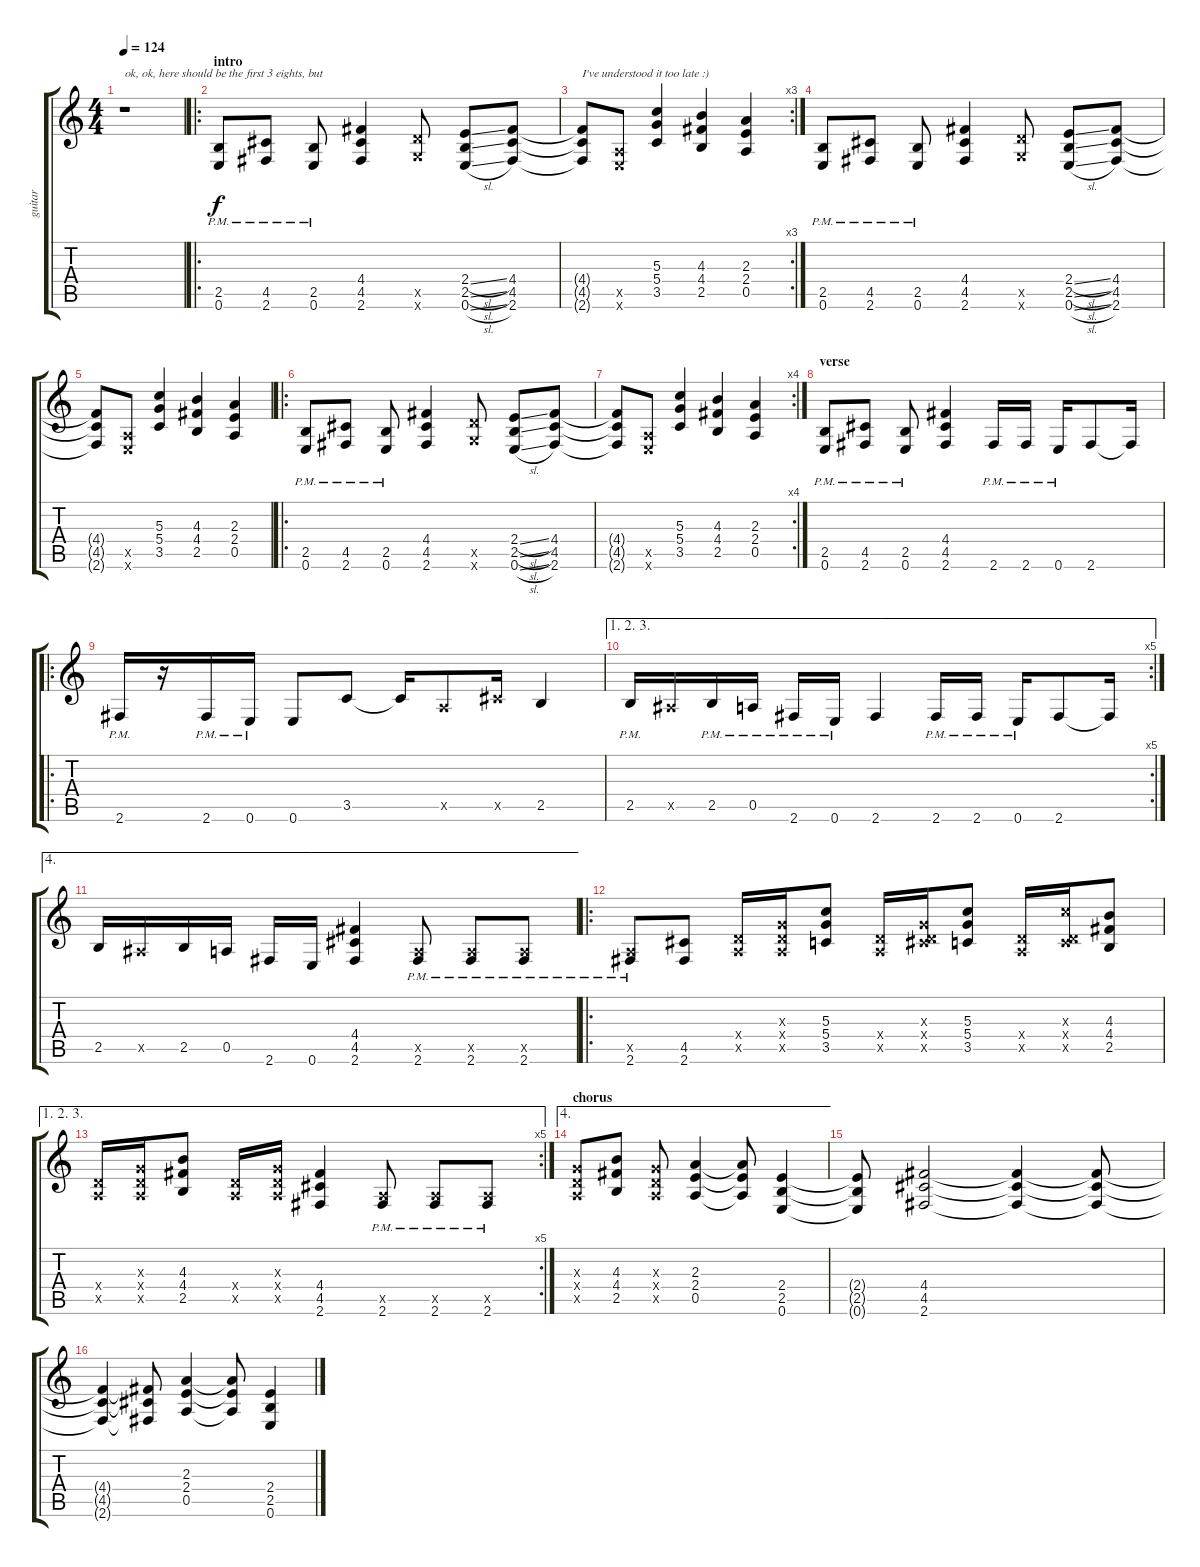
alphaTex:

\track ("guitar" "guitar") {instrument distortionguitar}
\staff {score tabs}
\tuning (E4 B3 G3 D3 A2 E2) {hide}
\ts (4 4)
\tempo 124
\clef g2
\ks c
r.1{txt "ok, ok, here should be the first 3 eights, but " dy f instrument distortionguitar} |
\ro
\section ("" "intro")
(2.5{pm} 0.6{pm}).8 (4.5{pm} 2.6{pm}).8 (2.5{pm} 0.6{pm}).8 (4.4 4.5 2.6).4 (5.5{x} 3.6{x}).8 (2.4{sl} 2.5{sl} 0.6{sl}).8 (4.4 4.5 2.6).8 |
\rc 3
(4.4{t} 4.5{t} 2.6{t}).8{txt "I've understood it too late :)"} (0.5{x} 0.6{x}).8 (5.3 5.4 3.5).4 (4.3 4.4 2.5).4 (2.3 2.4 0.5).4 |
(2.5{pm} 0.6{pm}).8 (4.5{pm} 2.6{pm}).8 (2.5{pm} 0.6{pm}).8 (4.4 4.5 2.6).4 (5.5{x} 3.6{x}).8 (2.4{sl} 2.5{sl} 0.6{sl}).8 (4.4 4.5 2.6).8 |
(4.4{t} 4.5{t} 2.6{t}).8 (0.5{x} 0.6{x}).8 (5.3 5.4 3.5).4 (4.3 4.4 2.5).4 (2.3 2.4 0.5).4 |
\ro
(2.5{pm} 0.6{pm}).8 (4.5{pm} 2.6{pm}).8 (2.5{pm} 0.6{pm}).8 (4.4 4.5 2.6).4 (5.5{x} 3.6{x}).8 (2.4{sl} 2.5{sl} 0.6{sl}).8 (4.4 4.5 2.6).8 |
\rc 4
(4.4{t} 4.5{t} 2.6{t}).8 (0.5{x} 0.6{x}).8 (5.3 5.4 3.5).4 (4.3 4.4 2.5).4 (2.3 2.4 0.5).4 |
\section ("" "verse")
(2.5{pm} 0.6{pm}).8 (4.5{pm} 2.6{pm}).8 (2.5{pm} 0.6{pm}).8 (4.4 4.5 2.6).4 2.6{pm}.16 2.6{pm}.16 0.6{pm}.16 2.6.8 2.6{t}.16 |
\ro
2.6{pm}.16 r.16 2.6{pm}.16 0.6{pm}.16 0.6.8 3.5.8 3.5{t}.16 0.5{x}.8 4.5{x}.16 2.5.4 |
\ae (1 2 3)
\rc 5
2.5{pm}.16 1.5{x}.16 2.5{pm}.16 0.5{pm}.16 2.6{pm}.16 0.6{pm}.16 2.6.4 2.6{pm}.16 2.6{pm}.16 0.6{pm}.16 2.6.8 2.6{t}.16 |
\ae 4
2.5.16 1.5{x}.16 2.5.16 0.5.16 2.6.16 0.6.16 (4.4 4.5 2.6).4 (0.5{x} 2.6{pm}).8 (0.5{x} 2.6{pm}).8 (0.5{x} 2.6{pm}).8 |
\ro
(0.5{x} 2.6{pm}).8 (4.5 2.6).8 (0.4{x} 0.5{x}).16 (0.3{x} 0.4{x} 0.5{x}).16 (5.3 5.4 3.5).8 (0.4{x} 0.5{x}).16 (0.3{x} 0.4{x} 4.5{x}).16 (5.3 5.4 3.5).8 (0.4{x} 0.5{x}).16 (5.3{x} 0.4{x} 3.5{x}).16 (4.3 4.4 2.5).8 |
\ae (1 2 3)
\rc 5
(0.4{x} 0.5{x}).16 (0.3{x} 0.4{x} 0.5{x}).16 (4.3 4.4 2.5).8 (0.4{x} 0.5{x}).16 (0.3{x} 0.4{x} 0.5{x}).16 (4.4 4.5 2.6).4 (0.5{x} 2.6{pm}).8 (0.5{x} 2.6{pm}).8 (0.5{x} 2.6{pm}).8 |
\ae 4
\section ("" "chorus")
(0.3{x} 0.4{x} 0.5{x}).8 (4.3 4.4 2.5).8 (0.3{x} 0.4{x} 0.5{x}).8 (2.3 2.4 0.5).4 (2.3{t} 2.4{t} 0.5{t}).8 (2.4 2.5 0.6).4 |
(2.4{t} 2.5{t} 0.6{t}).8 (4.4 4.5 2.6).2 (4.4{t} 4.5{t} 2.6{t}).4 (4.4{t} 4.5{t} 2.6{t}).8 |
(4.4{t} 4.5{t} 2.6{t}).4 (4.4{t} 4.5{t} 2.6{t}).8 (2.3 2.4 0.5).4 (2.3{t} 2.4{t} 0.5{t}).8 (2.4 2.5 0.6).4
